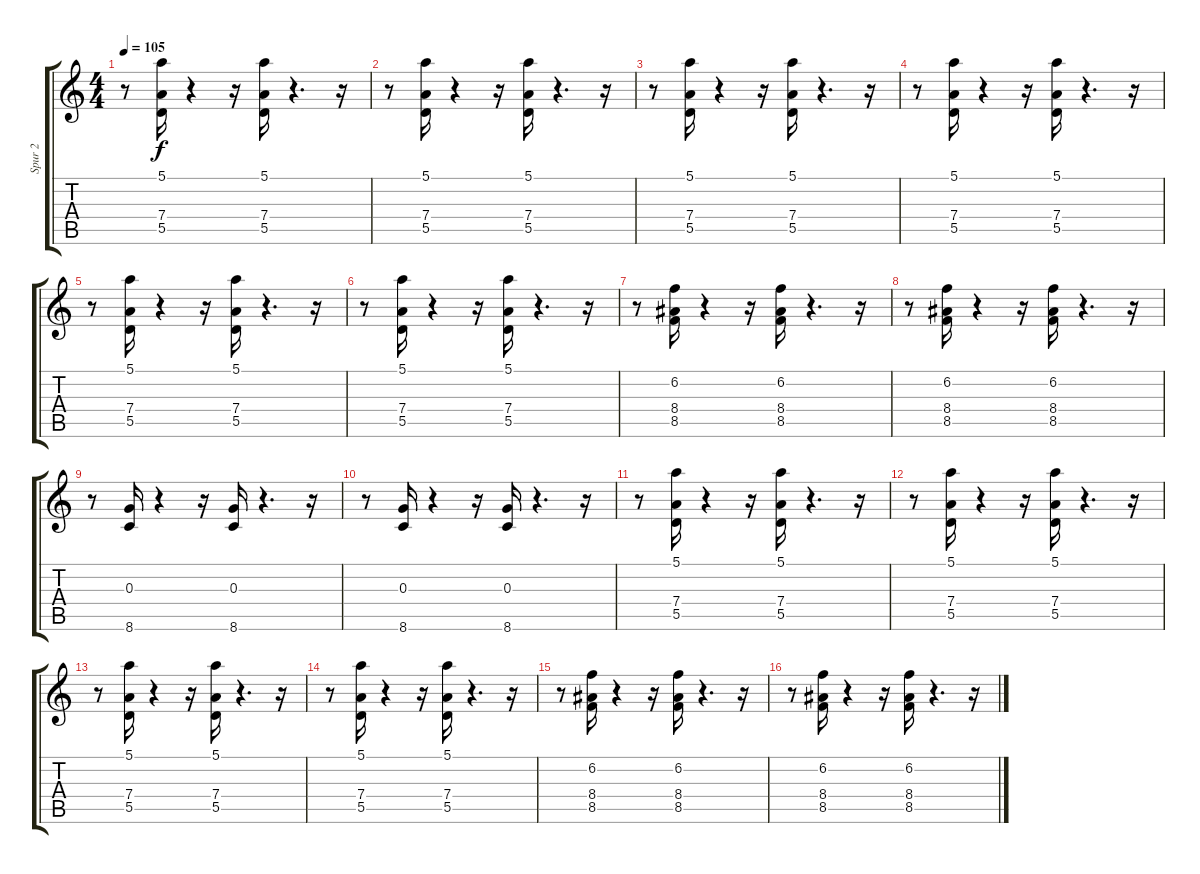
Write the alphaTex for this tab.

\track ("Spur 2" "Spur 2") {instrument overdrivenguitar}
\staff {score tabs}
\tuning (E4 B3 G3 D3 A2 E2) {hide}
\ts (4 4)
\tempo 105
\clef g2
\ks c
r.8{dy f instrument overdrivenguitar} (5.1 7.4 5.5).16 r.4 r.16 (5.1 7.4 5.5).16 r.4{d} r.16 |
r.8 (5.1 7.4 5.5).16 r.4 r.16 (5.1 7.4 5.5).16 r.4{d} r.16 |
r.8 (5.1 7.4 5.5).16 r.4 r.16 (5.1 7.4 5.5).16 r.4{d} r.16 |
r.8 (5.1 7.4 5.5).16 r.4 r.16 (5.1 7.4 5.5).16 r.4{d} r.16 |
r.8 (5.1 7.4 5.5).16{volume 12 balance 7} r.4 r.16 (5.1 7.4 5.5).16 r.4{d} r.16 |
r.8 (5.1 7.4 5.5).16 r.4 r.16 (5.1 7.4 5.5).16 r.4{d} r.16 |
r.8 (6.2 8.4 8.5).16 r.4 r.16 (6.2 8.4 8.5).16 r.4{d} r.16 |
r.8 (6.2 8.4 8.5).16 r.4 r.16 (6.2 8.4 8.5).16 r.4{d} r.16 |
r.8 (0.3 8.6).16 r.4 r.16 (0.3 8.6).16 r.4{d} r.16 |
r.8 (0.3 8.6).16 r.4 r.16 (0.3 8.6).16 r.4{d} r.16 |
r.8 (5.1 7.4 5.5).16 r.4 r.16 (5.1 7.4 5.5).16 r.4{d} r.16 |
r.8 (5.1 7.4 5.5).16 r.4 r.16 (5.1 7.4 5.5).16 r.4{d} r.16 |
r.8 (5.1 7.4 5.5).16 r.4 r.16 (5.1 7.4 5.5).16 r.4{d} r.16 |
r.8 (5.1 7.4 5.5).16 r.4 r.16 (5.1 7.4 5.5).16 r.4{d} r.16 |
r.8 (6.2 8.4 8.5).16 r.4 r.16 (6.2 8.4 8.5).16 r.4{d} r.16 |
r.8 (6.2 8.4 8.5).16 r.4 r.16 (6.2 8.4 8.5).16 r.4{d} r.16
